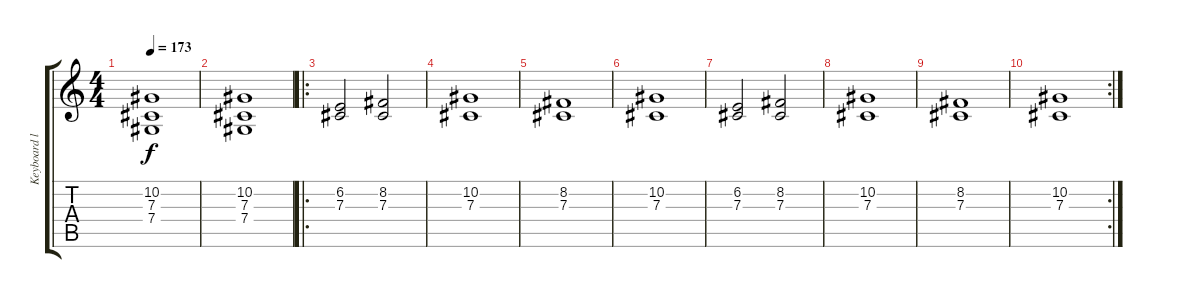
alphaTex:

\track ("Keyboard left hand" "Keyboard l") {instrument lead6voice}
\staff {score tabs}
\tuning (Eb4 Bb3 Gb3 Db3 Ab2 Eb2) {hide}
\ts (4 4)
\tempo 173
\clef g2
\ks c
(10.2 7.3 7.4).1{dy f} |
(10.2 7.3 7.4).1 |
\ro
(6.2 7.3).2 (8.2 7.3).2 |
(10.2 7.3).1 |
(8.2 7.3).1 |
(10.2 7.3).1 |
(6.2 7.3).2 (8.2 7.3).2 |
(10.2 7.3).1 |
(8.2 7.3).1 |
\rc 2
(10.2 7.3).1
